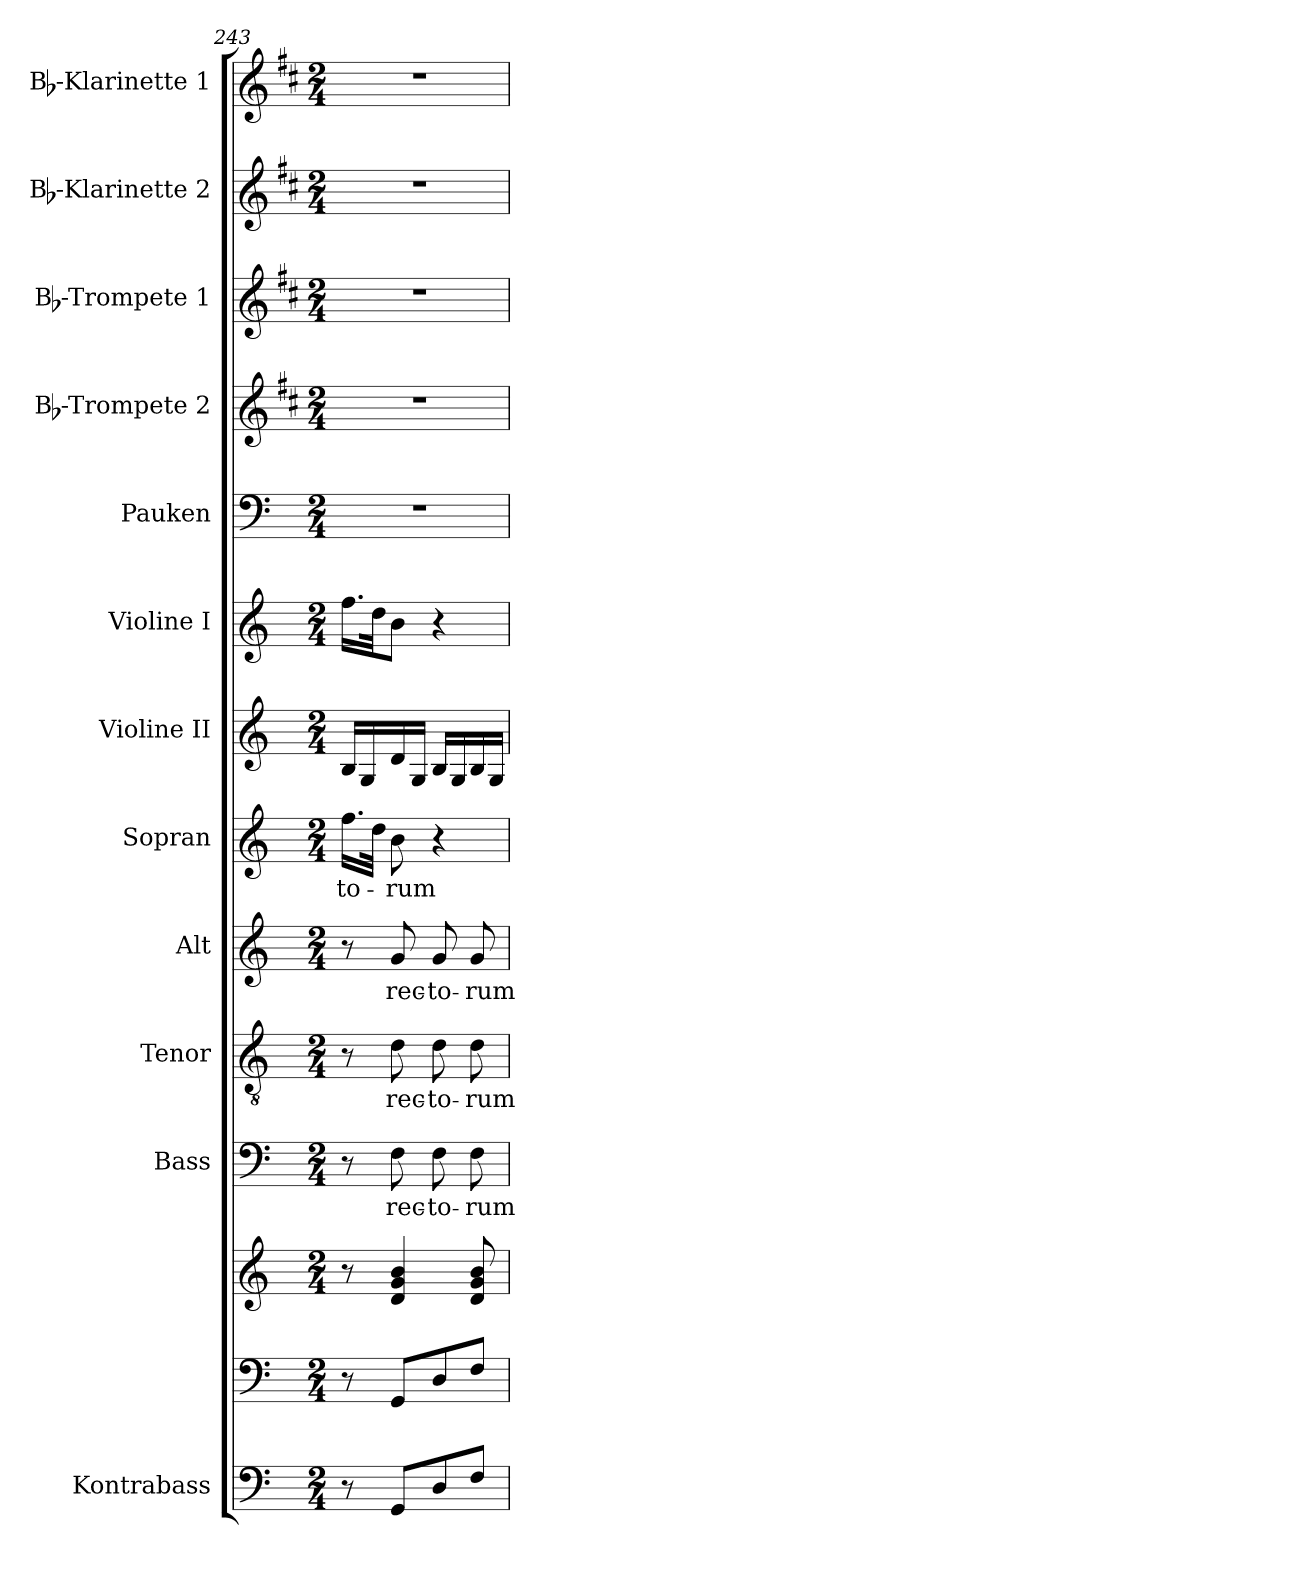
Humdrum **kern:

**kern	**kern	**kern	**kern	**text	**kern	**text	**kern	**text	**kern	**text	**kern	**kern	**kern	**kern	**kern	**kern	**kern
*part13	*part12	*part12	*part11	*part11	*part10	*part10	*part9	*part9	*part8	*part8	*part7	*part6	*part5	*part4	*part3	*part2	*part1
*staff14	*staff13	*staff12	*staff11	*staff11	*staff10	*staff10	*staff9	*staff9	*staff8	*staff8	*staff7	*staff6	*staff5	*staff4	*staff3	*staff2	*staff1
*I"Kontrabass	*	*	*I"Bass	*	*I"Tenor	*	*I"Alt	*	*I"Sopran	*	*I"Violine II	*I"Violine I	*I"Pauken	*I"Bb-Trompete 2	*I"Bb-Trompete 1	*I"Bb-Klarinette 2	*I"Bb-Klarinette 1
*I'Kb.	*	*	*I'B.	*	*I'T.	*	*I'A.	*	*I'S.	*	*I'Vl. II	*I'Vl. I	*I'Pk.	*I'Bb Trp. 2	*I'Bb Trp. 1	*I'Bb Kl. 2	*I'Bb Kl. 1
!!LO:PB:g=z
*clefF4	*clefF4	*clefG2	*clefF4	*	*clefGv2	*	*clefG2	*	*clefG2	*	*clefG2	*clefG2	*clefF4	*clefG2	*clefG2	*clefG2	*clefG2
*ITrd7c12	*	*	*	*	*	*	*	*	*	*	*	*	*	*ITrd1c2	*ITrd1c2	*ITrd1c2	*ITrd1c2
*k[]	*k[]	*k[]	*k[]	*	*k[]	*	*k[]	*	*k[]	*	*k[]	*k[]	*k[]	*k[]	*k[]	*k[]	*k[]
*C:	*C:	*C:	*C:	*	*C:	*	*C:	*	*C:	*	*C:	*C:	*C:	*C:	*C:	*C:	*C:
*M2/4	*M2/4	*M2/4	*M2/4	*	*M2/4	*	*M2/4	*	*M2/4	*	*M2/4	*M2/4	*M2/4	*M2/4	*M2/4	*M2/4	*M2/4
=243	=243	=243	=243	=243	=243	=243	=243	=243	=243	=243	=243	=243	=243	=243	=243	=243	=243
!	!	!	!	!	!	!	!	!	!	!LO:LY:b	!	!	!	!	!	!	!
8r	8r	8r	8r	.	8r	.	8r	.	16.ff\LL	-to-	16B/LL	16.ff\LL	2r	2r	2r	2r	2r
.	.	.	.	.	.	.	.	.	.	.	16G/	.	.	.	.	.	.
.	.	.	.	.	.	.	.	.	32dd\JJk	.	.	32dd\Jk	.	.	.	.	.
!	!	!	!	!LO:LY:b	!	!LO:LY:b	!	!LO:LY:b	!	!LO:LY:b	!	!	!	!	!	!	!
8GGG/L	8GG/L	4d/ 4g/ 4b/	8F\	rec-	8d\	rec-	8g/	rec-	8b\	-rum	16d/	8b\J	.	.	.	.	.
.	.	.	.	.	.	.	.	.	.	.	16G/JJ	.	.	.	.	.	.
!	!	!	!	!LO:LY:b	!	!LO:LY:b	!	!LO:LY:b	!	!	!	!	!	!	!	!	!
8DD/	8D/	.	8F\	-to-	8d\	-to-	8g/	-to-	4r	.	16B/LL	4r	.	.	.	.	.
.	.	.	.	.	.	.	.	.	.	.	16G/	.	.	.	.	.	.
!	!	!	!	!LO:LY:b	!	!LO:LY:b	!	!LO:LY:b	!	!	!	!	!	!	!	!	!
8FF/J	8F/J	8d/ 8g/ 8b/	8F\	-rum	8d\	-rum	8g/	-rum	.	.	16B/	.	.	.	.	.	.
.	.	.	.	.	.	.	.	.	.	.	16G/JJ	.	.	.	.	.	.
=	=	=	=	=	=	=	=	=	=	=	=	=	=	=	=	=	=
*-	*-	*-	*-	*-	*-	*-	*-	*-	*-	*-	*-	*-	*-	*-	*-	*-	*-
